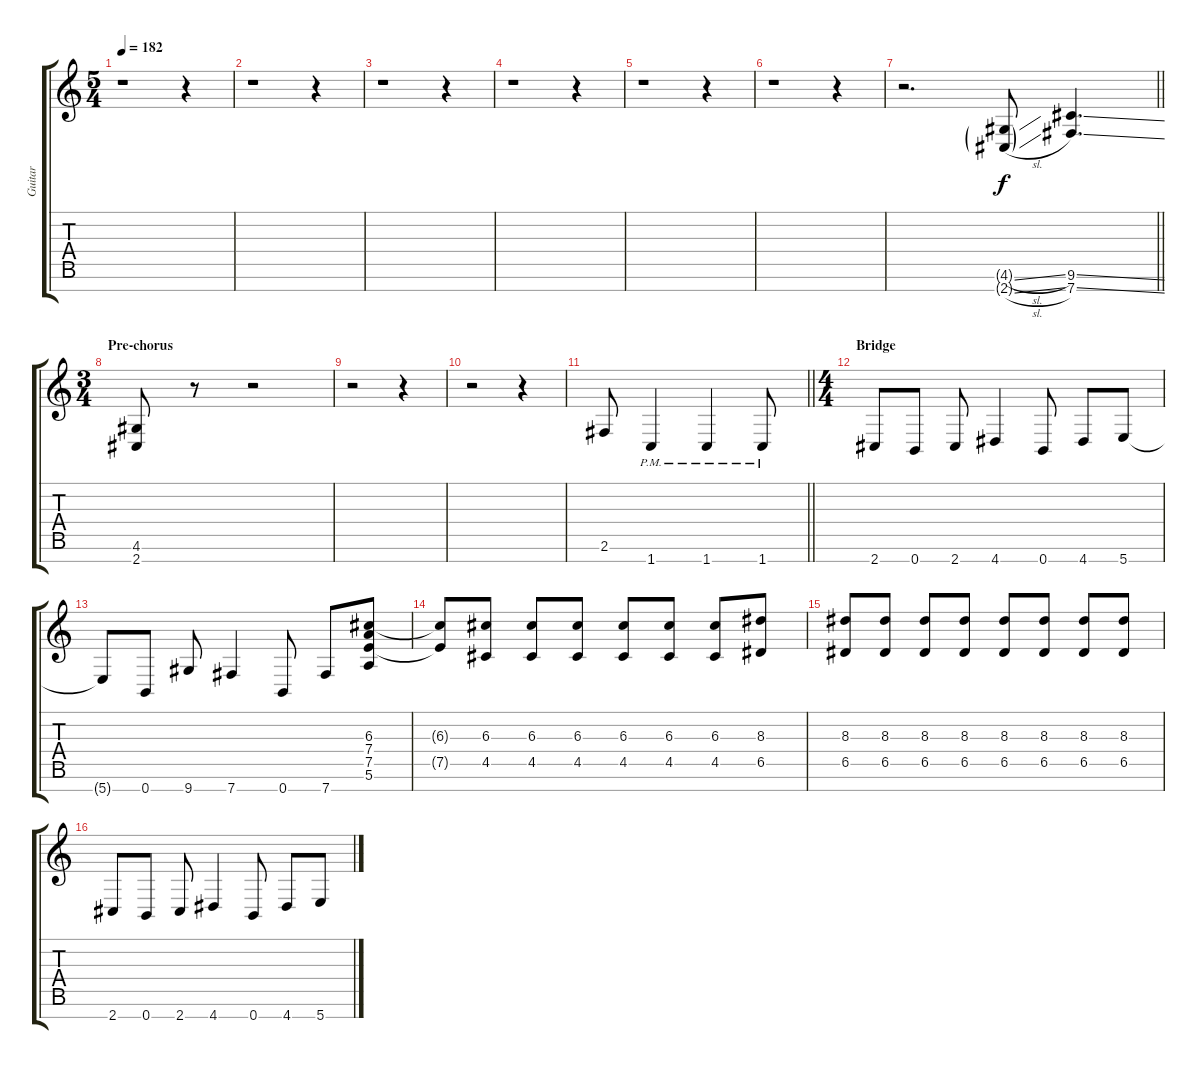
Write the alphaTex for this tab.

\track ("Guitar" "Guitar") {instrument distortionguitar}
\staff {score tabs}
\tuning (E4 B3 G3 D3 A2 E2 B1) {hide}
\ts (5 4)
\tempo 182
\clef g2
\ks c
r.1{dy f} r.4 |
r.1 r.4 |
r.1 r.4 |
r.1 r.4 |
r.1 r.4 |
r.1 r.4 |
\barLineRight lightlight
r.2{d volume 16 balance 8} (4.6{sl g} 2.7{sl g}).8 (9.6{ss} 7.7{ss}).4{d} |
\ts (3 4)
\section ("" "Pre-chorus")
(4.6 2.7).8 r.8 r.2 |
r.2 r.4 |
r.2 r.4 |
\barLineRight lightlight
2.6.8 1.7{pm}.4 1.7{pm}.4 1.7{pm}.8 |
\ts (4 4)
\section ("" "Bridge")
2.7.8{volume 11 balance 0} 0.7.8 2.7.8 4.7.4 0.7.8 4.7.8 5.7.8 |
5.7{t}.8 0.7.8 9.7.8 7.7.4 0.7.8 7.7.8 (6.3 7.4 7.5 5.6).8 |
(6.3{t} 7.5{t}).8 (6.3 4.5).8 (6.3 4.5).8 (6.3 4.5).8 (6.3 4.5).8 (6.3 4.5).8 (6.3 4.5).8 (8.3 6.5).8 |
(8.3 6.5).8 (8.3 6.5).8 (8.3 6.5).8 (8.3 6.5).8 (8.3 6.5).8 (8.3 6.5).8 (8.3 6.5).8 (8.3 6.5).8 |
2.7.8 0.7.8 2.7.8 4.7.4 0.7.8 4.7.8 5.7.8
